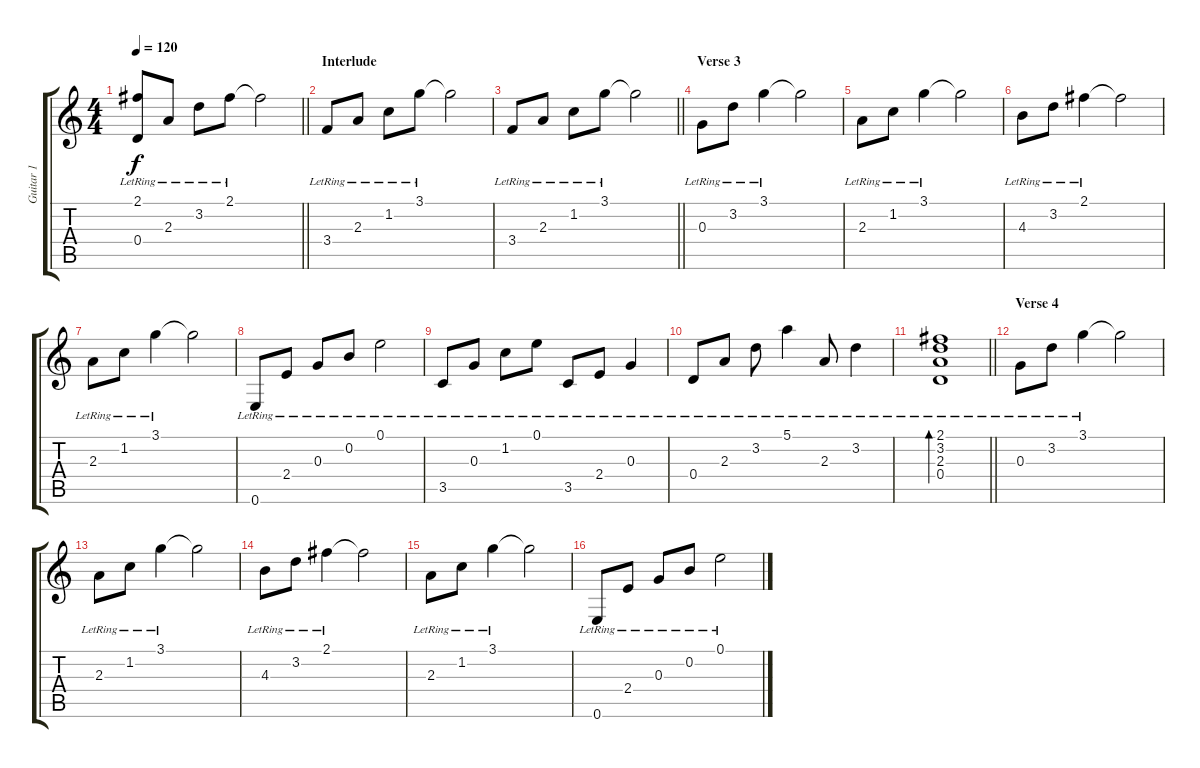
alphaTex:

\track ("Guitar 1" "Guitar 1") {instrument acousticguitarsteel}
\staff {score tabs}
\tuning (E4 B3 G3 D3 A2 E2) {hide}
\ts (4 4)
\tempo 120
\clef g2
\barLineRight lightlight
\ks c
(2.1{lr} 0.4{lr}).8{dy f} 2.3{lr}.8 3.2{lr}.8 2.1{lr}.8 2.1{t}.2 |
\section ("" "Interlude")
3.4{lr}.8 2.3{lr}.8 1.2{lr}.8 3.1{lr}.8 3.1{t}.2 |
\barLineRight lightlight
3.4{lr}.8 2.3{lr}.8 1.2{lr}.8 3.1{lr}.8 3.1{t}.2 |
\section ("" "Verse 3")
0.3{lr}.8 3.2{lr}.8 3.1{lr}.4 3.1{t}.2 |
2.3{lr}.8 1.2{lr}.8 3.1{lr}.4 3.1{t}.2 |
4.3{lr}.8 3.2{lr}.8 2.1{lr}.4 2.1{t}.2 |
2.3{lr}.8 1.2{lr}.8 3.1{lr}.4 3.1{t}.2 |
0.6{lr}.8 2.4{lr}.8 0.3{lr}.8 0.2{lr}.8 0.1{lr}.2 |
3.5{lr}.8 0.3{lr}.8 1.2{lr}.8 0.1{lr}.8 3.5{lr}.8 2.4{lr}.8 0.3{lr}.4 |
0.4{lr}.8 2.3{lr}.8 3.2{lr}.8 5.1{lr}.4 2.3{lr}.8 3.2{lr}.4 |
\barLineRight lightlight
(2.1{lr} 3.2{lr} 2.3{lr} 0.4{lr}).1{bd 60} |
\section ("" "Verse 4")
0.3{lr}.8 3.2{lr}.8 3.1{lr}.4 3.1{t}.2 |
2.3{lr}.8 1.2{lr}.8 3.1{lr}.4 3.1{t}.2 |
4.3{lr}.8 3.2{lr}.8 2.1{lr}.4 2.1{t}.2 |
2.3{lr}.8 1.2{lr}.8 3.1{lr}.4 3.1{t}.2 |
0.6{lr}.8 2.4{lr}.8 0.3{lr}.8 0.2{lr}.8 0.1{lr}.2
